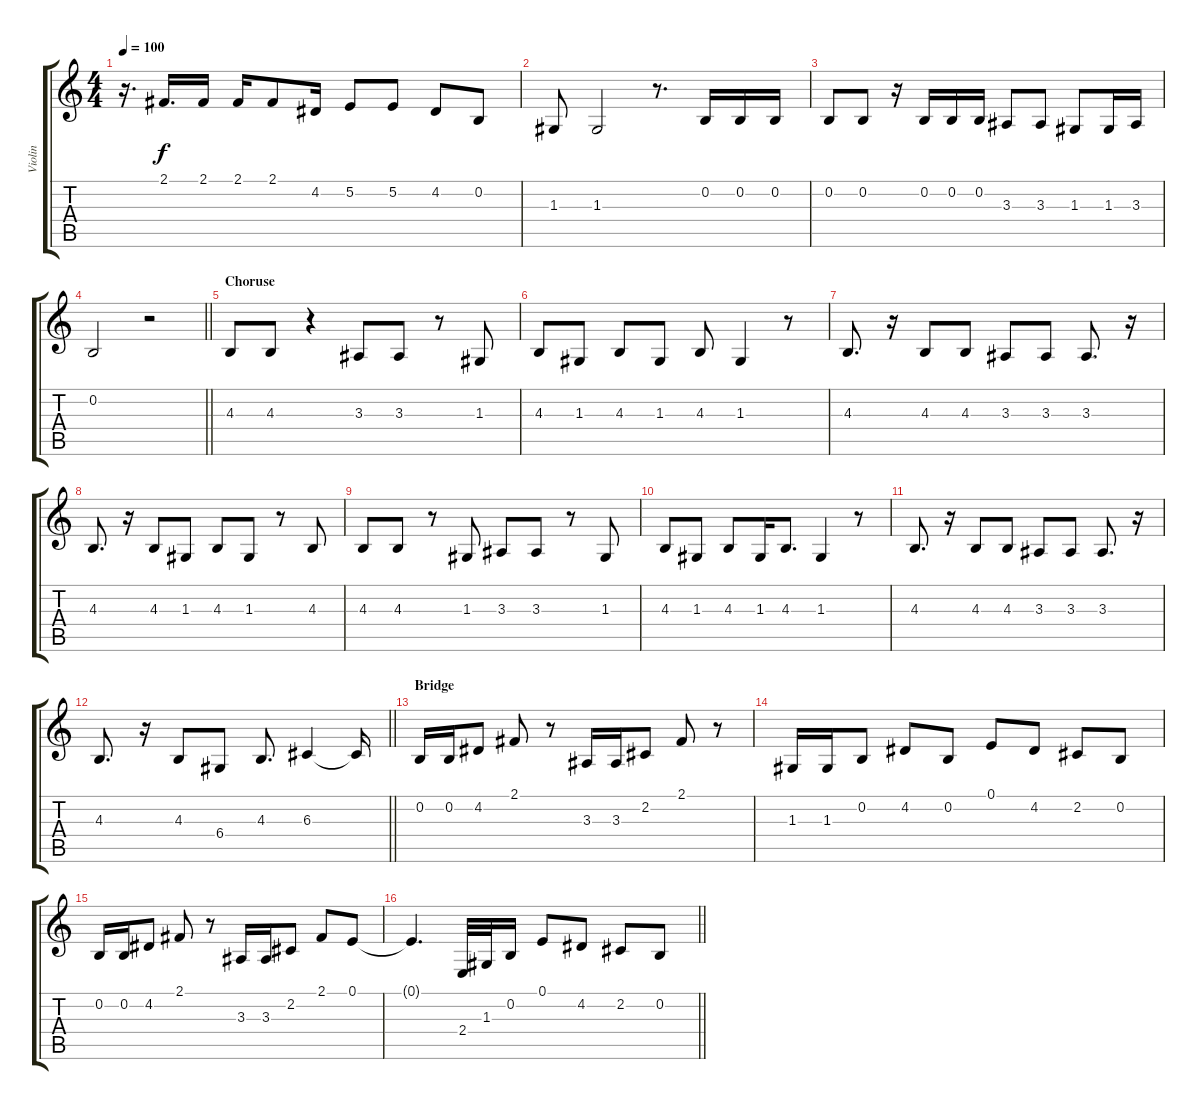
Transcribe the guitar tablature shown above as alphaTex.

\track ("Violin" "Violin") {instrument altosax}
\staff {score tabs}
\tuning (E4 B3 G3 D3 A2 E2) {hide}
\ts (4 4)
\tempo 100
\clef g2
\ks c
r.16{d dy f} 2.1.16{d} 2.1.16 2.1.16 2.1.8 4.2.16 5.2.8 5.2.8 4.2.8 0.2.8 |
1.3.8 1.3.2 r.8{d} 0.2.16 0.2.16 0.2.16 |
0.2.8 0.2.8 r.16 0.2.16 0.2.16 0.2.16 3.3.8 3.3.8 1.3.8 1.3.16 3.3.16 |
\barLineRight lightlight
0.2.2 r.2 |
\section ("" "Choruse")
4.3.8 4.3.8 r.4 3.3.8 3.3.8 r.8 1.3.8 |
4.3.8 1.3.8 4.3.8 1.3.8 4.3.8 1.3.4 r.8 |
4.3.8{d} r.16 4.3.8 4.3.8 3.3.8 3.3.8 3.3.8{d} r.16 |
4.3.8{d} r.16 4.3.8 1.3.8 4.3.8 1.3.8 r.8 4.3.8 |
4.3.8 4.3.8 r.8 1.3.8 3.3.8 3.3.8 r.8 1.3.8 |
4.3.8 1.3.8 4.3.8 1.3.16 4.3.8{d} 1.3.4 r.8 |
4.3.8{d} r.16 4.3.8 4.3.8 3.3.8 3.3.8 3.3.8{d} r.16 |
\barLineRight lightlight
4.3.8{d} r.16 4.3.8 6.4.8 4.3.8{d} 6.3.4 6.3{t}.16 |
\section ("" "Bridge")
0.2.16 0.2.16 4.2.8 2.1.8 r.8 3.3.16 3.3.16 2.2.8 2.1.8 r.8 |
1.3.16 1.3.16 0.2.8 4.2.8 0.2.8 0.1.8 4.2.8 2.2.8 0.2.8 |
0.2.16 0.2.16 4.2.8 2.1.8 r.8 3.3.16 3.3.16 2.2.8 2.1.8 0.1.8 |
\barLineRight lightlight
0.1{t}.4{d} 2.4.32 1.3.32 0.2.16 0.1.8 4.2.8 2.2.8 0.2.8
